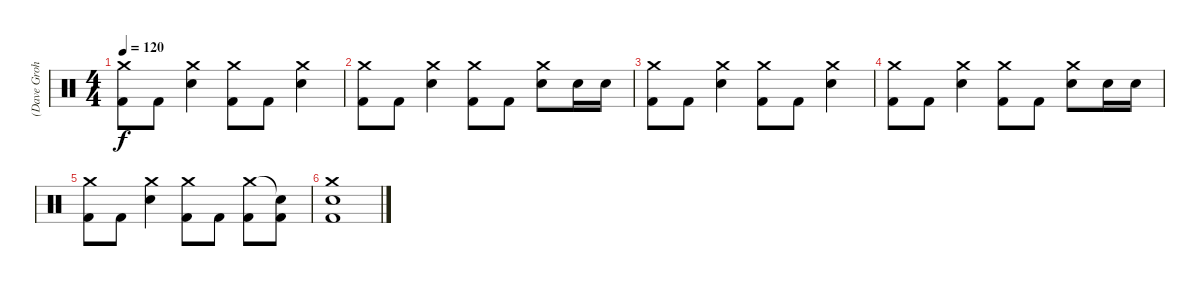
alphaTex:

\track ("(Dave Grohl)鼓" "(Dave Groh") {instrument percussion}
\staff {score}
\articulation defaults
\ts (4 4)
\tempo 120
\clef neutral
\ks c
("Crash medium (hit)" "Kick (hit) 2").8{dy f} "Kick (hit) 2".8 ("Crash medium (hit)" "Snare (hit) 2").4 ("Crash medium (hit)" "Kick (hit) 2").8 "Kick (hit) 2".8 ("Crash medium (hit)" "Snare (hit) 2").4 |
("Crash medium (hit)" "Kick (hit) 2").8 "Kick (hit) 2".8 ("Crash medium (hit)" "Snare (hit) 2").4 ("Crash medium (hit)" "Kick (hit) 2").8 "Kick (hit) 2".8 ("Crash medium (hit)" "Snare (hit) 2").8 "Snare (hit) 2".16 "Snare (hit) 2".16 |
("Crash medium (hit)" "Kick (hit) 2").8 "Kick (hit) 2".8 ("Crash medium (hit)" "Snare (hit) 2").4 ("Crash medium (hit)" "Kick (hit) 2").8 "Kick (hit) 2".8 ("Crash medium (hit)" "Snare (hit) 2").4 |
("Crash medium (hit)" "Kick (hit) 2").8 "Kick (hit) 2".8 ("Crash medium (hit)" "Snare (hit) 2").4 ("Crash medium (hit)" "Kick (hit) 2").8 "Kick (hit) 2".8 ("Crash medium (hit)" "Snare (hit) 2").8 "Snare (hit) 2".16 "Snare (hit) 2".16 |
("Crash medium (hit)" "Kick (hit) 2").8 "Kick (hit) 2".8 ("Crash medium (hit)" "Snare (hit) 2").4 ("Crash medium (hit)" "Kick (hit) 2").8 "Kick (hit) 2".8 ("Crash medium (hit)" "Kick (hit) 2").8 ("Snare (hit)"{t} "Kick (hit) 2").8 |
("Crash medium (hit)" "Kick (hit) 2" "Snare (hit) 2").1
